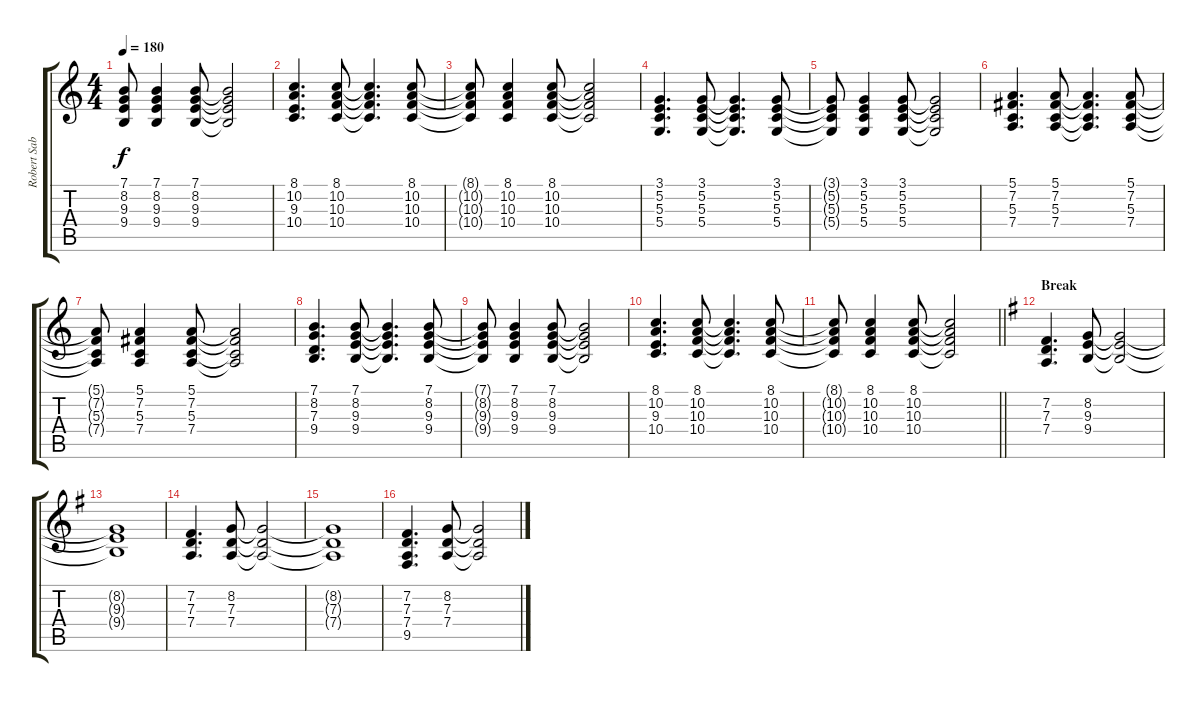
\track ("Robert Sabino (Piano)" "Robert Sab") {instrument electricgrandpiano}
\staff {score tabs}
\tuning (E4 B3 G3 D3 A2 E2) {hide}
\ts (4 4)
\tempo 180
\clef g2
\ks c
(7.1{t} 8.2{t} 9.3{t} 9.4{t}).8{dy f} (7.1 8.2 9.3 9.4).4 (7.1 8.2 9.3 9.4).8 (7.1{t} 8.2{t} 9.3{t} 9.4{t}).2 |
(8.1 10.2 9.3 10.4).4{d} (8.1 10.2 10.3 10.4).8 (8.1{t} 10.2{t} 10.3{t} 10.4{t}).4{d} (8.1 10.2 10.3 10.4).8 |
(8.1{t} 10.2{t} 10.3{t} 10.4{t}).8 (8.1 10.2 10.3 10.4).4 (8.1 10.2 10.3 10.4).8 (8.1{t} 10.2{t} 10.3{t} 10.4{t}).2 |
(3.1 5.2 5.3 5.4).4{d} (3.1 5.2 5.3 5.4).8 (3.1{t} 5.2{t} 5.3{t} 5.4{t}).4{d} (3.1 5.2 5.3 5.4).8 |
(3.1{t} 5.2{t} 5.3{t} 5.4{t}).8 (3.1 5.2 5.3 5.4).4 (3.1 5.2 5.3 5.4).8 (3.1{t} 5.2{t} 5.3{t} 5.4{t}).2 |
(5.1 7.2 5.3 7.4).4{d} (5.1 7.2 5.3 7.4).8 (5.1{t} 7.2{t} 5.3{t} 7.4{t}).4{d} (5.1 7.2 5.3 7.4).8 |
(5.1{t} 7.2{t} 5.3{t} 7.4{t}).8 (5.1 7.2 5.3 7.4).4 (5.1 7.2 5.3 7.4).8 (5.1{t} 7.2{t} 5.3{t} 7.4{t}).2 |
(7.1 8.2 7.3 9.4).4{d} (7.1 8.2 9.3 9.4).8 (7.1{t} 8.2{t} 9.3{t} 9.4{t}).4{d} (7.1 8.2 9.3 9.4).8 |
(7.1{t} 8.2{t} 9.3{t} 9.4{t}).8 (7.1 8.2 9.3 9.4).4 (7.1 8.2 9.3 9.4).8 (7.1{t} 8.2{t} 9.3{t} 9.4{t}).2 |
(8.1 10.2 9.3 10.4).4{d} (8.1 10.2 10.3 10.4).8 (8.1{t} 10.2{t} 10.3{t} 10.4{t}).4{d} (8.1 10.2 10.3 10.4).8 |
\barLineRight lightlight
(8.1{t} 10.2{t} 10.3{t} 10.4{t}).8 (8.1 10.2 10.3 10.4).4 (8.1 10.2 10.3 10.4).8 (8.1{t} 10.2{t} 10.3{t} 10.4{t}).2 |
\section ("" "Break")
\ks g
(7.2 7.3 7.4).4{d} (8.2 9.3 9.4).8 (8.2{t} 9.3{t} 9.4{t}).2 |
(8.2{t} 9.3{t} 9.4{t}).1 |
(7.2 7.3 7.4).4{d} (8.2 7.3 7.4).8 (8.2{t} 7.3{t} 7.4{t}).2 |
(8.2{t} 7.3{t} 7.4{t}).1 |
(7.2 7.3 7.4 9.5).4{d} (8.2 7.3 7.4).8 (8.2{t} 7.3{t} 7.4{t}).2
